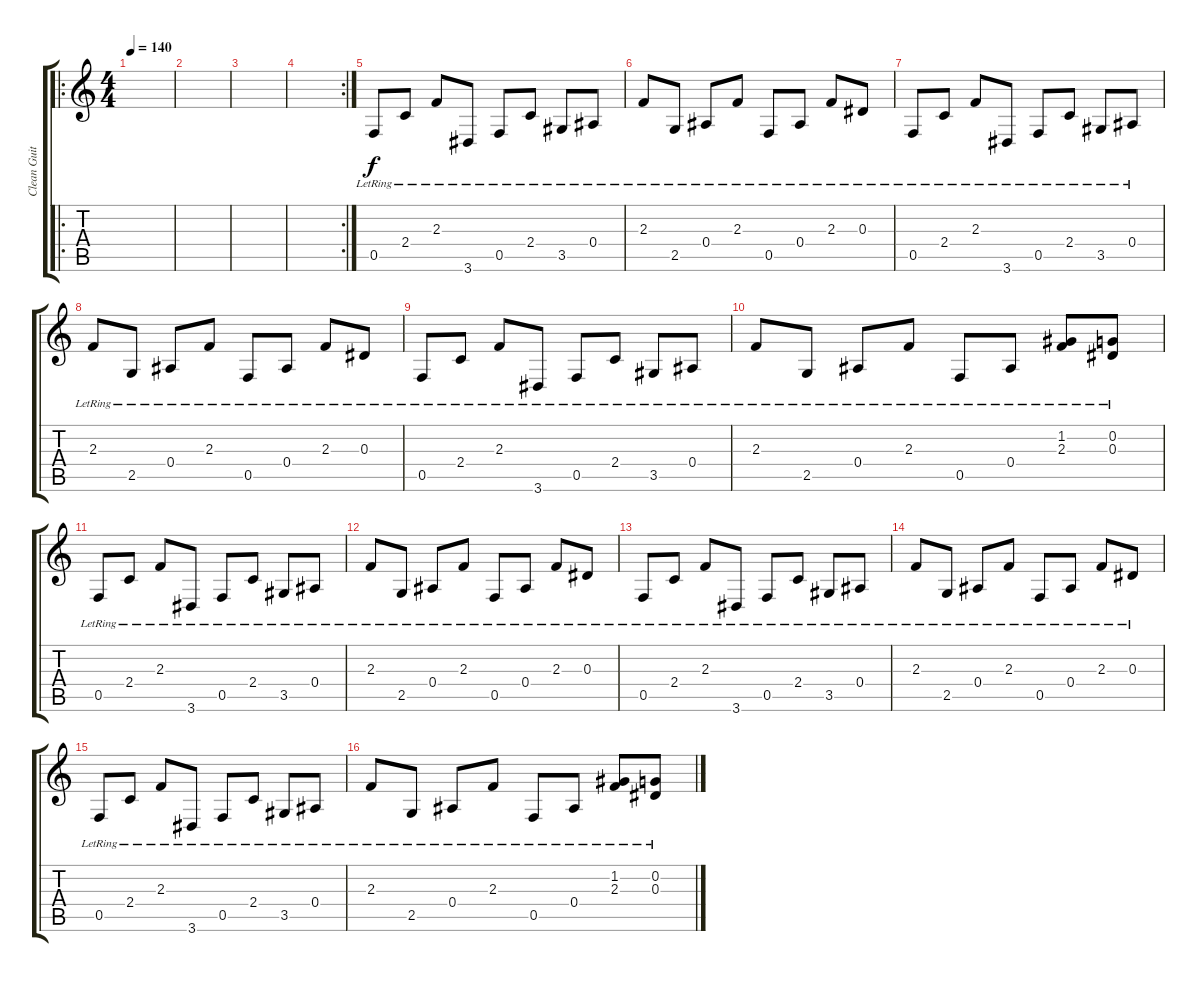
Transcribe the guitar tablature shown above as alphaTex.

\track ("Clean Guitar" "Clean Guit") {instrument electricguitarjazz}
\staff {score tabs}
\tuning (C4 G3 Eb3 Bb2 F2 C2) {hide}
\ro
\ts (4 4)
\tempo 140
\clef g2
\ks c
|
|
|
\rc 2
|
0.5{lr}.8 2.4{lr}.8 2.3{lr}.8 3.6{lr}.8 0.5{lr}.8 2.4{lr}.8 3.5{lr}.8 0.4{lr}.8 |
2.3{lr}.8 2.5{lr}.8 0.4{lr}.8 2.3{lr}.8 0.5{lr}.8 0.4{lr}.8 2.3{lr}.8 0.3{lr}.8 |
0.5{lr}.8 2.4{lr}.8 2.3{lr}.8 3.6{lr}.8 0.5{lr}.8 2.4{lr}.8 3.5{lr}.8 0.4{lr}.8 |
2.3{lr}.8 2.5{lr}.8 0.4{lr}.8 2.3{lr}.8 0.5{lr}.8 0.4{lr}.8 2.3{lr}.8 0.3{lr}.8 |
0.5{lr}.8 2.4{lr}.8 2.3{lr}.8 3.6{lr}.8 0.5{lr}.8 2.4{lr}.8 3.5{lr}.8 0.4{lr}.8 |
2.3{lr}.8 2.5{lr}.8 0.4{lr}.8 2.3{lr}.8 0.5{lr}.8 0.4{lr}.8 (1.2{lr} 2.3{lr}).8 (0.2{lr} 0.3{lr}).8 |
0.5{lr}.8 2.4{lr}.8 2.3{lr}.8 3.6{lr}.8 0.5{lr}.8 2.4{lr}.8 3.5{lr}.8 0.4{lr}.8 |
2.3{lr}.8 2.5{lr}.8 0.4{lr}.8 2.3{lr}.8 0.5{lr}.8 0.4{lr}.8 2.3{lr}.8 0.3{lr}.8 |
0.5{lr}.8 2.4{lr}.8 2.3{lr}.8 3.6{lr}.8 0.5{lr}.8 2.4{lr}.8 3.5{lr}.8 0.4{lr}.8 |
2.3{lr}.8 2.5{lr}.8 0.4{lr}.8 2.3{lr}.8 0.5{lr}.8 0.4{lr}.8 2.3{lr}.8 0.3{lr}.8 |
0.5{lr}.8 2.4{lr}.8 2.3{lr}.8 3.6{lr}.8 0.5{lr}.8 2.4{lr}.8 3.5{lr}.8 0.4{lr}.8 |
2.3{lr}.8 2.5{lr}.8 0.4{lr}.8 2.3{lr}.8 0.5{lr}.8 0.4{lr}.8 (1.2{lr} 2.3{lr}).8 (0.2{lr} 0.3{lr}).8
